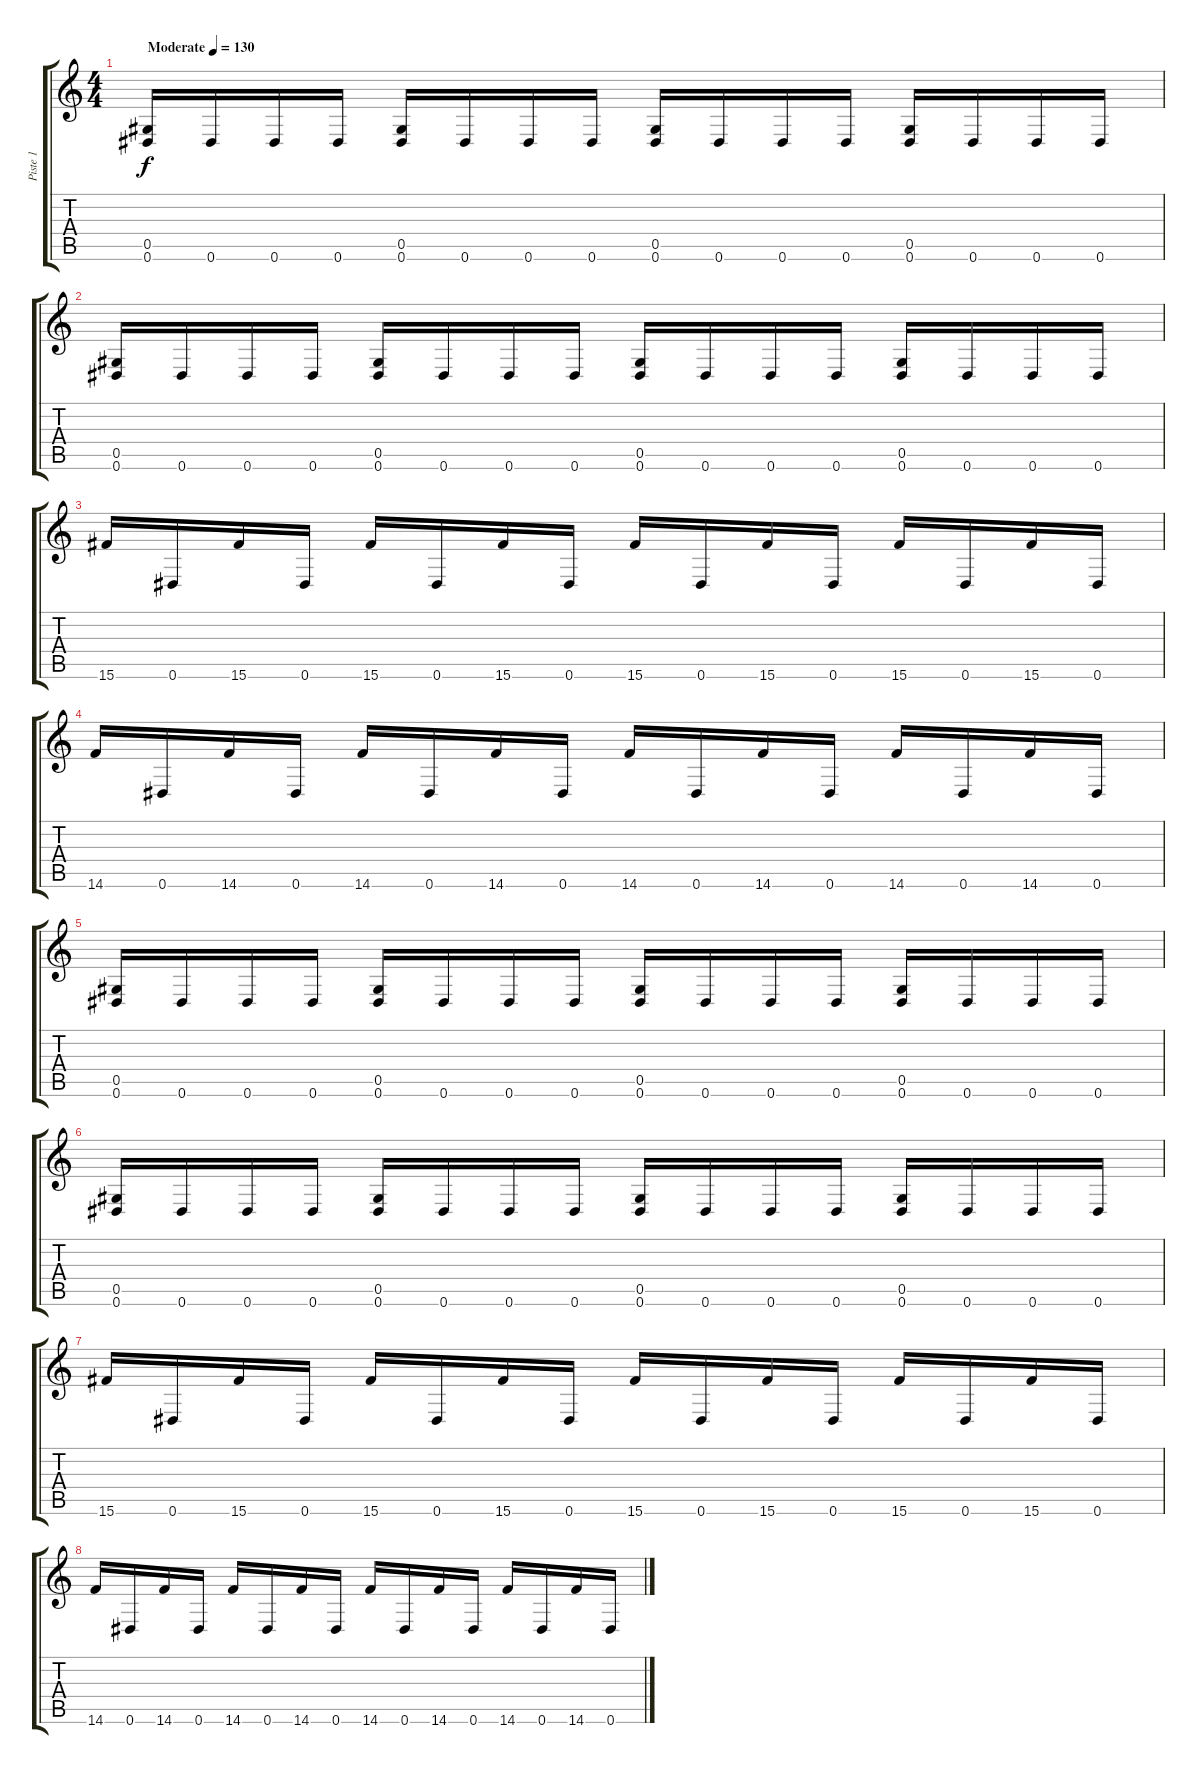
\track ("Piste 1" "Piste 1") {instrument distortionguitar}
\staff {score tabs}
\tuning (Eb4 Bb3 Gb3 Db3 Ab2 Eb2) {hide}
\ts (4 4)
\tempo (130 "Moderate")
\clef g2
\ks c
(0.5 0.6).16{dy f instrument distortionguitar} 0.6.16 0.6.16 0.6.16 (0.5 0.6).16 0.6.16 0.6.16 0.6.16 (0.5 0.6).16 0.6.16 0.6.16 0.6.16 (0.5 0.6).16 0.6.16 0.6.16 0.6.16 |
(0.5 0.6).16 0.6.16 0.6.16 0.6.16 (0.5 0.6).16 0.6.16 0.6.16 0.6.16 (0.5 0.6).16 0.6.16 0.6.16 0.6.16 (0.5 0.6).16 0.6.16 0.6.16 0.6.16 |
15.6.16 0.6.16 15.6.16 0.6.16 15.6.16 0.6.16 15.6.16 0.6.16 15.6.16 0.6.16 15.6.16 0.6.16 15.6.16 0.6.16 15.6.16 0.6.16 |
14.6.16 0.6.16 14.6.16 0.6.16 14.6.16 0.6.16 14.6.16 0.6.16 14.6.16 0.6.16 14.6.16 0.6.16 14.6.16 0.6.16 14.6.16 0.6.16 |
(0.5 0.6).16 0.6.16 0.6.16 0.6.16 (0.5 0.6).16 0.6.16 0.6.16 0.6.16 (0.5 0.6).16 0.6.16 0.6.16 0.6.16 (0.5 0.6).16 0.6.16 0.6.16 0.6.16 |
(0.5 0.6).16 0.6.16 0.6.16 0.6.16 (0.5 0.6).16 0.6.16 0.6.16 0.6.16 (0.5 0.6).16 0.6.16 0.6.16 0.6.16 (0.5 0.6).16 0.6.16 0.6.16 0.6.16 |
15.6.16 0.6.16 15.6.16 0.6.16 15.6.16 0.6.16 15.6.16 0.6.16 15.6.16 0.6.16 15.6.16 0.6.16 15.6.16 0.6.16 15.6.16 0.6.16 |
14.6.16 0.6.16 14.6.16 0.6.16 14.6.16 0.6.16 14.6.16 0.6.16 14.6.16 0.6.16 14.6.16 0.6.16 14.6.16 0.6.16 14.6.16 0.6.16
